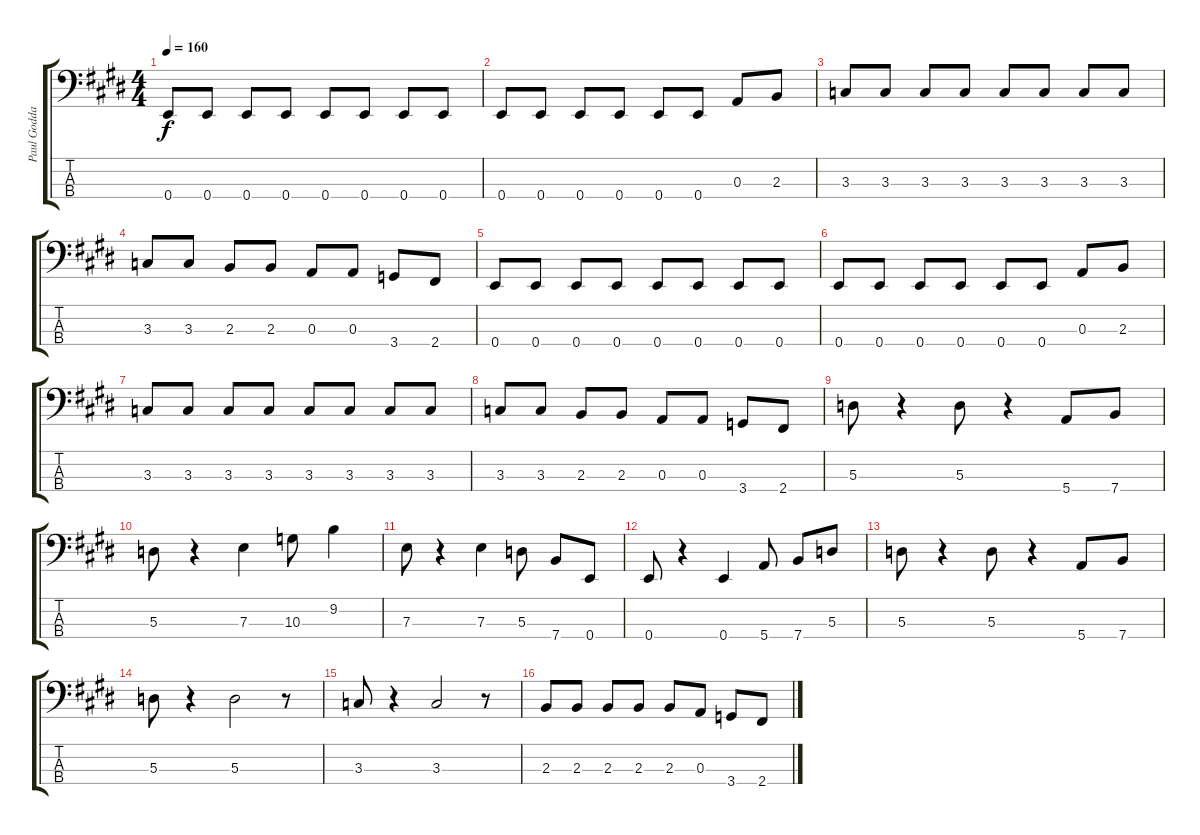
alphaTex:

\track ("Paul Goddard Bass" "Paul Godda") {instrument electricbasspick}
\staff {score tabs}
\tuning (G2 D2 A1 E1) {hide}
\ts (4 4)
\tempo 160
\clef f4
\ks e
0.4.8{dy f} 0.4.8 0.4.8 0.4.8 0.4.8 0.4.8 0.4.8 0.4.8 |
0.4.8 0.4.8 0.4.8 0.4.8 0.4.8 0.4.8 0.3.8 2.3.8 |
3.3.8 3.3.8 3.3.8 3.3.8 3.3.8 3.3.8 3.3.8 3.3.8 |
3.3.8 3.3.8 2.3.8 2.3.8 0.3.8 0.3.8 3.4.8 2.4.8 |
0.4.8 0.4.8 0.4.8 0.4.8 0.4.8 0.4.8 0.4.8 0.4.8 |
0.4.8 0.4.8 0.4.8 0.4.8 0.4.8 0.4.8 0.3.8 2.3.8 |
3.3.8 3.3.8 3.3.8 3.3.8 3.3.8 3.3.8 3.3.8 3.3.8 |
3.3.8 3.3.8 2.3.8 2.3.8 0.3.8 0.3.8 3.4.8 2.4.8 |
5.3.8 r.4 5.3.8 r.4 5.4.8 7.4.8 |
5.3.8 r.4 7.3.4 10.3.8 9.2.4 |
7.3.8 r.4 7.3.4 5.3.8 7.4.8 0.4.8 |
0.4.8 r.4 0.4.4 5.4.8 7.4.8 5.3.8 |
5.3.8 r.4 5.3.8 r.4 5.4.8 7.4.8 |
5.3.8 r.4 5.3.2 r.8 |
3.3.8 r.4 3.3.2 r.8 |
2.3.8 2.3.8 2.3.8 2.3.8 2.3.8 0.3.8 3.4.8 2.4.8
